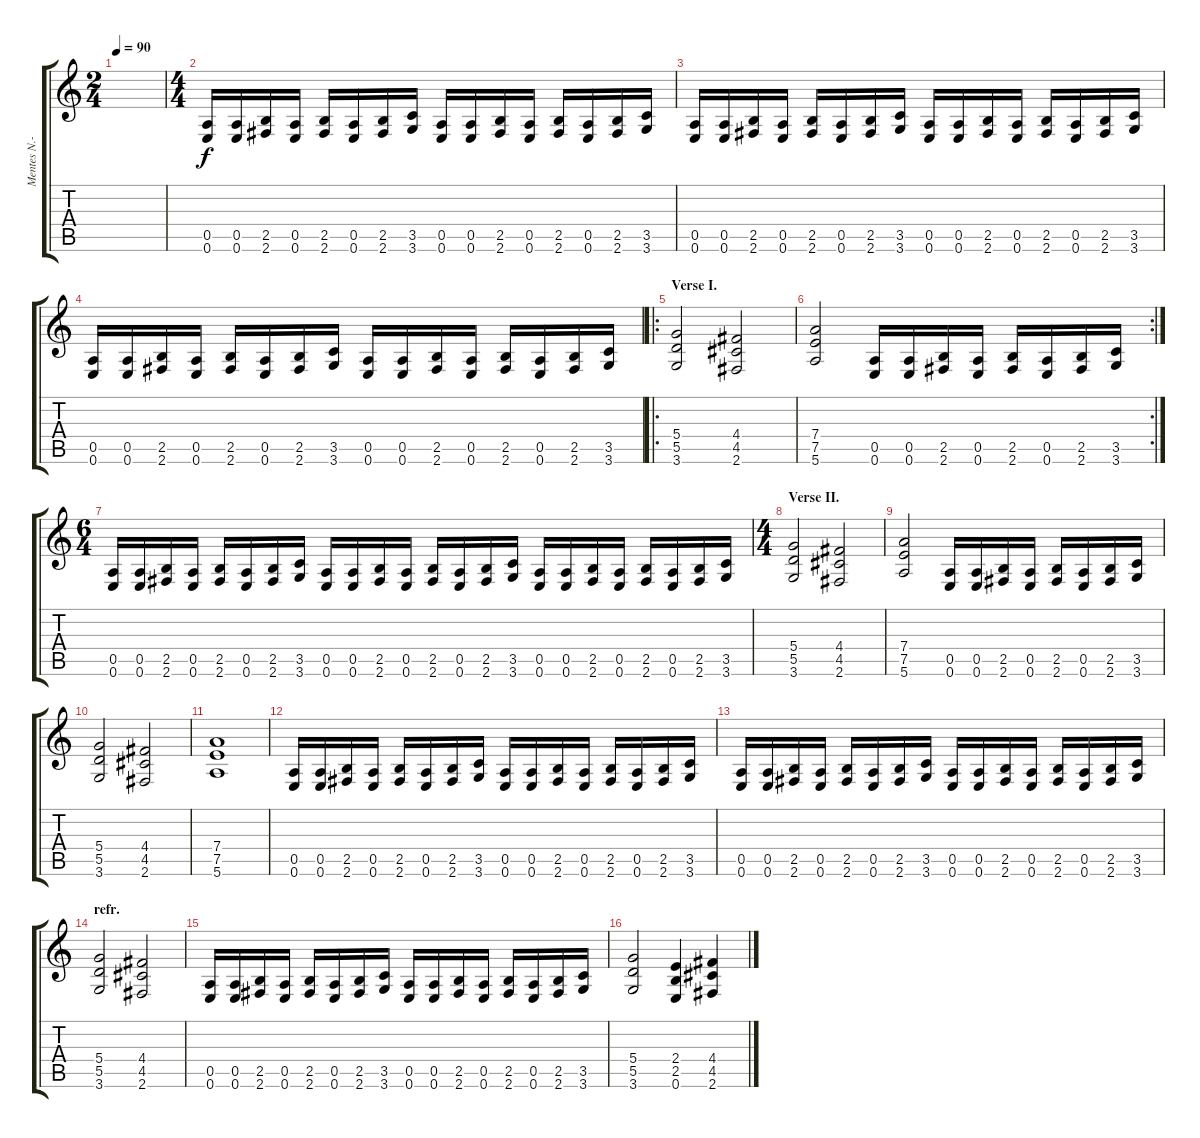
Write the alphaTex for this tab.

\track ("Mentes N.- solo" "Mentes N.-") {instrument distortionguitar}
\staff {score tabs}
\tuning (E4 B3 G3 D3 A2 E2) {hide}
\ts (2 4)
\tempo 90
\clef g2
\ks c
|
\ts (4 4)
(0.5 0.6).16 (0.5 0.6).16 (2.5 2.6).16 (0.5 0.6).16 (2.5 2.6).16 (0.5 0.6).16 (2.5 2.6).16 (3.5 3.6).16 (0.5 0.6).16 (0.5 0.6).16 (2.5 2.6).16 (0.5 0.6).16 (2.5 2.6).16 (0.5 0.6).16 (2.5 2.6).16 (3.5 3.6).16 |
(0.5 0.6).16 (0.5 0.6).16 (2.5 2.6).16 (0.5 0.6).16 (2.5 2.6).16 (0.5 0.6).16 (2.5 2.6).16 (3.5 3.6).16 (0.5 0.6).16 (0.5 0.6).16 (2.5 2.6).16 (0.5 0.6).16 (2.5 2.6).16 (0.5 0.6).16 (2.5 2.6).16 (3.5 3.6).16 |
(0.5 0.6).16 (0.5 0.6).16 (2.5 2.6).16 (0.5 0.6).16 (2.5 2.6).16 (0.5 0.6).16 (2.5 2.6).16 (3.5 3.6).16 (0.5 0.6).16 (0.5 0.6).16 (2.5 2.6).16 (0.5 0.6).16 (2.5 2.6).16 (0.5 0.6).16 (2.5 2.6).16 (3.5 3.6).16 |
\ro
\section ("" "Verse I.")
(5.4 5.5 3.6).2 (4.4 4.5 2.6).2 |
\rc 2
(7.4 7.5 5.6).2 (0.5 0.6).16 (0.5 0.6).16 (2.5 2.6).16 (0.5 0.6).16 (2.5 2.6).16 (0.5 0.6).16 (2.5 2.6).16 (3.5 3.6).16 |
\ts (6 4)
(0.5 0.6).16 (0.5 0.6).16 (2.5 2.6).16 (0.5 0.6).16 (2.5 2.6).16 (0.5 0.6).16 (2.5 2.6).16 (3.5 3.6).16 (0.5 0.6).16 (0.5 0.6).16 (2.5 2.6).16 (0.5 0.6).16 (2.5 2.6).16 (0.5 0.6).16 (2.5 2.6).16 (3.5 3.6).16 (0.5 0.6).16 (0.5 0.6).16 (2.5 2.6).16 (0.5 0.6).16 (2.5 2.6).16 (0.5 0.6).16 (2.5 2.6).16 (3.5 3.6).16 |
\ts (4 4)
\section ("" "Verse II.")
(5.4 5.5 3.6).2 (4.4 4.5 2.6).2 |
(7.4 7.5 5.6).2 (0.5 0.6).16 (0.5 0.6).16 (2.5 2.6).16 (0.5 0.6).16 (2.5 2.6).16 (0.5 0.6).16 (2.5 2.6).16 (3.5 3.6).16 |
(5.4 5.5 3.6).2 (4.4 4.5 2.6).2 |
(7.4 7.5 5.6).1 |
(0.5 0.6).16 (0.5 0.6).16 (2.5 2.6).16 (0.5 0.6).16 (2.5 2.6).16 (0.5 0.6).16 (2.5 2.6).16 (3.5 3.6).16 (0.5 0.6).16 (0.5 0.6).16 (2.5 2.6).16 (0.5 0.6).16 (2.5 2.6).16 (0.5 0.6).16 (2.5 2.6).16 (3.5 3.6).16 |
(0.5 0.6).16 (0.5 0.6).16 (2.5 2.6).16 (0.5 0.6).16 (2.5 2.6).16 (0.5 0.6).16 (2.5 2.6).16 (3.5 3.6).16 (0.5 0.6).16 (0.5 0.6).16 (2.5 2.6).16 (0.5 0.6).16 (2.5 2.6).16 (0.5 0.6).16 (2.5 2.6).16 (3.5 3.6).16 |
\section ("" "refr.")
(5.4 5.5 3.6).2 (4.4 4.5 2.6).2 |
(0.5 0.6).16 (0.5 0.6).16 (2.5 2.6).16 (0.5 0.6).16 (2.5 2.6).16 (0.5 0.6).16 (2.5 2.6).16 (3.5 3.6).16 (0.5 0.6).16 (0.5 0.6).16 (2.5 2.6).16 (0.5 0.6).16 (2.5 2.6).16 (0.5 0.6).16 (2.5 2.6).16 (3.5 3.6).16 |
(5.4 5.5 3.6).2 (2.4 2.5 0.6).4 (4.4 4.5 2.6).4
